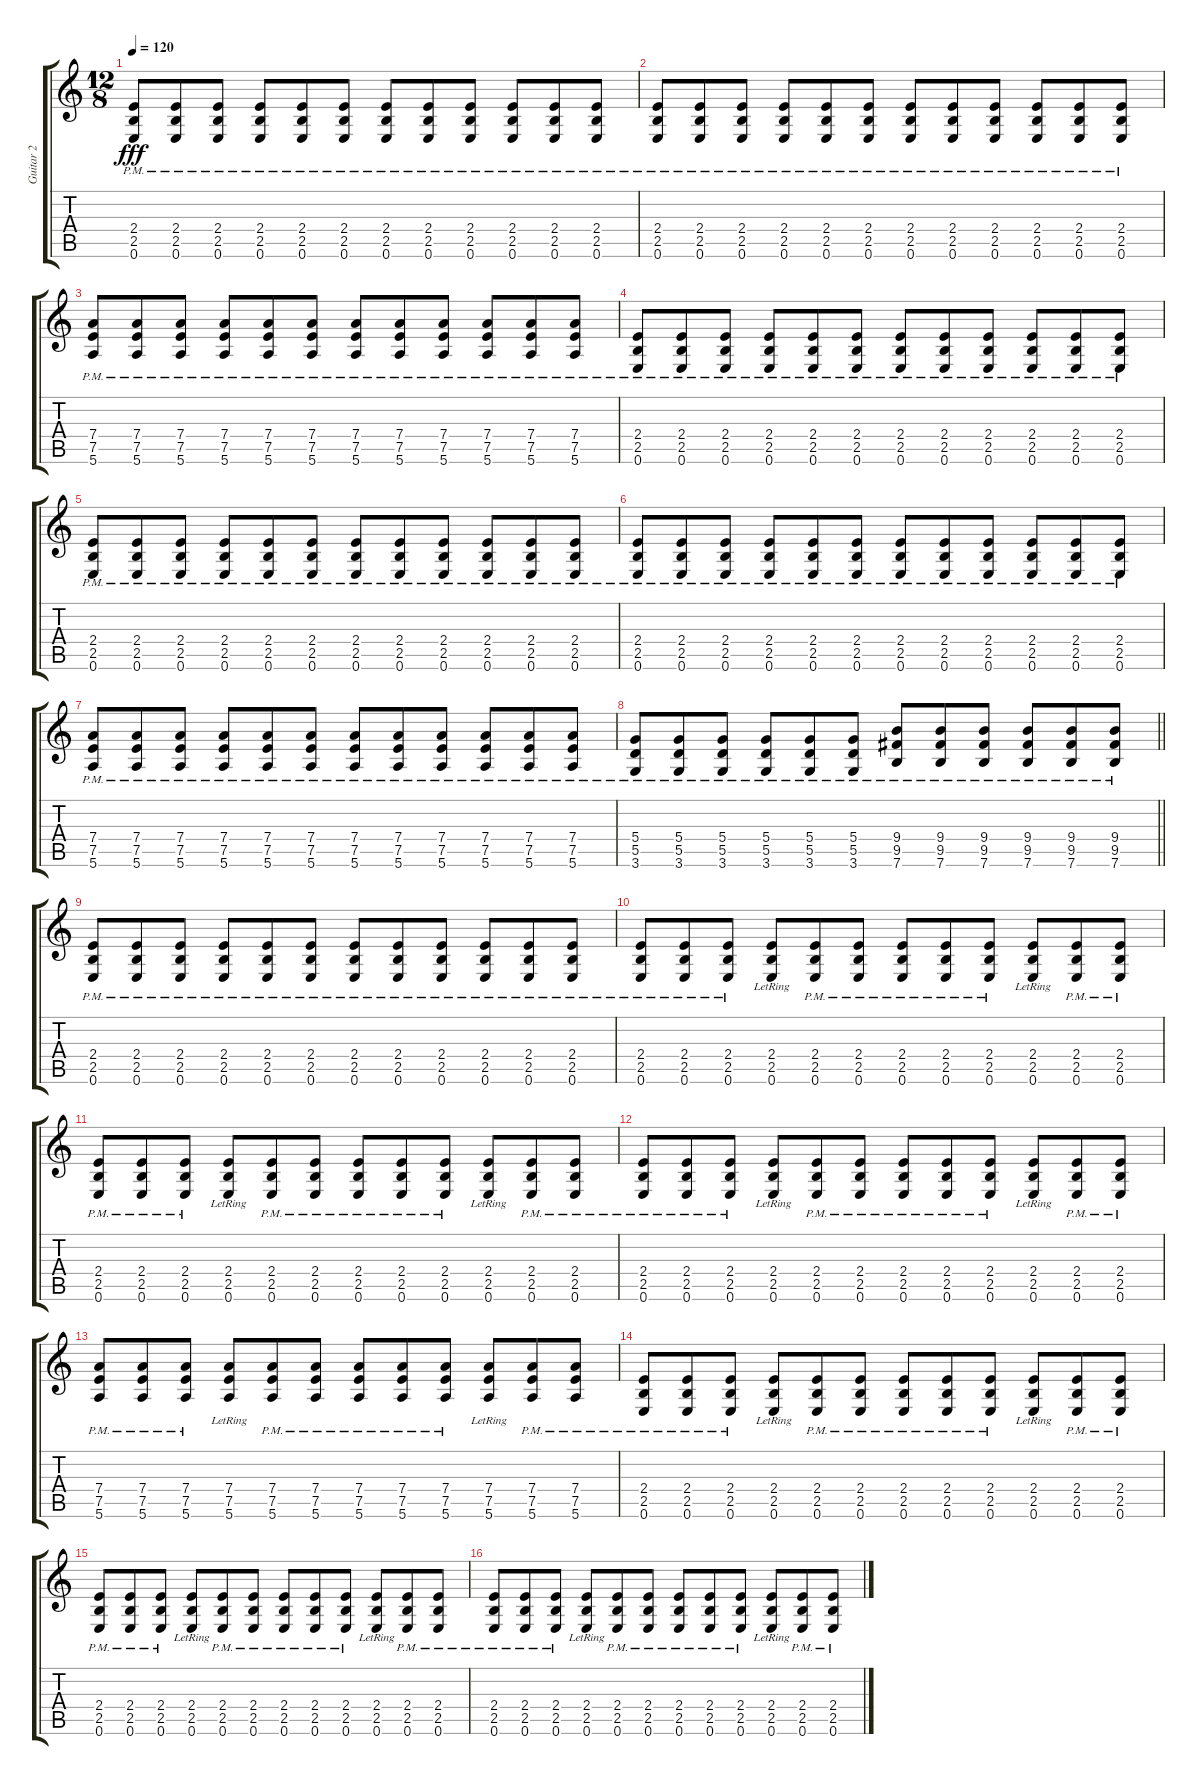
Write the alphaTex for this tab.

\track ("Guitar 2" "Guitar 2") {instrument distortionguitar}
\staff {score tabs}
\tuning (E4 B3 G3 D3 A2 E2) {hide}
\ts (12 8)
\tempo 120
\clef g2
\ks c
(2.4{pm} 2.5{pm} 0.6{pm}).8{dy fff} (2.4{pm} 2.5{pm} 0.6{pm}).8 (2.4{pm} 2.5{pm} 0.6{pm}).8 (2.4{pm} 2.5{pm} 0.6{pm}).8 (2.4{pm} 2.5{pm} 0.6{pm}).8 (2.4{pm} 2.5{pm} 0.6{pm}).8 (2.4{pm} 2.5{pm} 0.6{pm}).8 (2.4{pm} 2.5{pm} 0.6{pm}).8 (2.4{pm} 2.5{pm} 0.6{pm}).8 (2.4{pm} 2.5{pm} 0.6{pm}).8 (2.4{pm} 2.5{pm} 0.6{pm}).8 (2.4{pm} 2.5{pm} 0.6{pm}).8 |
(2.4{pm} 2.5{pm} 0.6{pm}).8 (2.4{pm} 2.5{pm} 0.6{pm}).8 (2.4{pm} 2.5{pm} 0.6{pm}).8 (2.4{pm} 2.5{pm} 0.6{pm}).8 (2.4{pm} 2.5{pm} 0.6{pm}).8 (2.4{pm} 2.5{pm} 0.6{pm}).8 (2.4{pm} 2.5{pm} 0.6{pm}).8 (2.4{pm} 2.5{pm} 0.6{pm}).8 (2.4{pm} 2.5{pm} 0.6{pm}).8 (2.4{pm} 2.5{pm} 0.6{pm}).8 (2.4{pm} 2.5{pm} 0.6{pm}).8 (2.4{pm} 2.5{pm} 0.6{pm}).8 |
(7.4{pm} 7.5{pm} 5.6{pm}).8 (7.4{pm} 7.5{pm} 5.6{pm}).8 (7.4{pm} 7.5{pm} 5.6{pm}).8 (7.4{pm} 7.5{pm} 5.6{pm}).8 (7.4{pm} 7.5{pm} 5.6{pm}).8 (7.4{pm} 7.5{pm} 5.6{pm}).8 (7.4{pm} 7.5{pm} 5.6{pm}).8 (7.4{pm} 7.5{pm} 5.6{pm}).8 (7.4{pm} 7.5{pm} 5.6{pm}).8 (7.4{pm} 7.5{pm} 5.6{pm}).8 (7.4{pm} 7.5{pm} 5.6{pm}).8 (7.4{pm} 7.5{pm} 5.6{pm}).8 |
(2.4{pm} 2.5{pm} 0.6{pm}).8 (2.4{pm} 2.5{pm} 0.6{pm}).8 (2.4{pm} 2.5{pm} 0.6{pm}).8 (2.4{pm} 2.5{pm} 0.6{pm}).8 (2.4{pm} 2.5{pm} 0.6{pm}).8 (2.4{pm} 2.5{pm} 0.6{pm}).8 (2.4{pm} 2.5{pm} 0.6{pm}).8 (2.4{pm} 2.5{pm} 0.6{pm}).8 (2.4{pm} 2.5{pm} 0.6{pm}).8 (2.4{pm} 2.5{pm} 0.6{pm}).8 (2.4{pm} 2.5{pm} 0.6{pm}).8 (2.4{pm} 2.5{pm} 0.6{pm}).8 |
(2.4{pm} 2.5{pm} 0.6{pm}).8 (2.4{pm} 2.5{pm} 0.6{pm}).8 (2.4{pm} 2.5{pm} 0.6{pm}).8 (2.4{pm} 2.5{pm} 0.6{pm}).8 (2.4{pm} 2.5{pm} 0.6{pm}).8 (2.4{pm} 2.5{pm} 0.6{pm}).8 (2.4{pm} 2.5{pm} 0.6{pm}).8 (2.4{pm} 2.5{pm} 0.6{pm}).8 (2.4{pm} 2.5{pm} 0.6{pm}).8 (2.4{pm} 2.5{pm} 0.6{pm}).8 (2.4{pm} 2.5{pm} 0.6{pm}).8 (2.4{pm} 2.5{pm} 0.6{pm}).8 |
(2.4{pm} 2.5{pm} 0.6{pm}).8 (2.4{pm} 2.5{pm} 0.6{pm}).8 (2.4{pm} 2.5{pm} 0.6{pm}).8 (2.4{pm} 2.5{pm} 0.6{pm}).8 (2.4{pm} 2.5{pm} 0.6{pm}).8 (2.4{pm} 2.5{pm} 0.6{pm}).8 (2.4{pm} 2.5{pm} 0.6{pm}).8 (2.4{pm} 2.5{pm} 0.6{pm}).8 (2.4{pm} 2.5{pm} 0.6{pm}).8 (2.4{pm} 2.5{pm} 0.6{pm}).8 (2.4{pm} 2.5{pm} 0.6{pm}).8 (2.4{pm} 2.5{pm} 0.6{pm}).8 |
(7.4{pm} 7.5{pm} 5.6{pm}).8 (7.4{pm} 7.5{pm} 5.6{pm}).8 (7.4{pm} 7.5{pm} 5.6{pm}).8 (7.4{pm} 7.5{pm} 5.6{pm}).8 (7.4{pm} 7.5{pm} 5.6{pm}).8 (7.4{pm} 7.5{pm} 5.6{pm}).8 (7.4{pm} 7.5{pm} 5.6{pm}).8 (7.4{pm} 7.5{pm} 5.6{pm}).8 (7.4{pm} 7.5{pm} 5.6{pm}).8 (7.4{pm} 7.5{pm} 5.6{pm}).8 (7.4{pm} 7.5{pm} 5.6{pm}).8 (7.4{pm} 7.5{pm} 5.6{pm}).8 |
\barLineRight lightlight
(5.4{pm} 5.5{pm} 3.6{pm}).8 (5.4{pm} 5.5{pm} 3.6{pm}).8 (5.4{pm} 5.5{pm} 3.6{pm}).8 (5.4{pm} 5.5{pm} 3.6{pm}).8 (5.4{pm} 5.5{pm} 3.6{pm}).8 (5.4{pm} 5.5{pm} 3.6{pm}).8 (9.4{pm} 9.5{pm} 7.6{pm}).8 (9.4{pm} 9.5{pm} 7.6{pm}).8 (9.4{pm} 9.5{pm} 7.6{pm}).8 (9.4{pm} 9.5{pm} 7.6{pm}).8 (9.4{pm} 9.5{pm} 7.6{pm}).8 (9.4{pm} 9.5{pm} 7.6{pm}).8 |
(2.4{pm} 2.5{pm} 0.6{pm}).8 (2.4{pm} 2.5{pm} 0.6{pm}).8 (2.4{pm} 2.5{pm} 0.6{pm}).8 (2.4{pm} 2.5{pm} 0.6{pm}).8 (2.4{pm} 2.5{pm} 0.6{pm}).8 (2.4{pm} 2.5{pm} 0.6{pm}).8 (2.4{pm} 2.5{pm} 0.6{pm}).8 (2.4{pm} 2.5{pm} 0.6{pm}).8 (2.4{pm} 2.5{pm} 0.6{pm}).8 (2.4{pm} 2.5{pm} 0.6{pm}).8 (2.4{pm} 2.5{pm} 0.6{pm}).8 (2.4{pm} 2.5{pm} 0.6{pm}).8 |
(2.4{pm} 2.5{pm} 0.6{pm}).8 (2.4{pm} 2.5{pm} 0.6{pm}).8 (2.4{pm} 2.5{pm} 0.6{pm}).8 (2.4{lr} 2.5 0.6).8 (2.4{pm} 2.5{pm} 0.6{pm}).8 (2.4{pm} 2.5{pm} 0.6{pm}).8 (2.4{pm} 2.5{pm} 0.6{pm}).8 (2.4{pm} 2.5{pm} 0.6{pm}).8 (2.4{pm} 2.5{pm} 0.6{pm}).8 (2.4{lr} 2.5 0.6).8 (2.4{pm} 2.5{pm} 0.6{pm}).8 (2.4{pm} 2.5{pm} 0.6{pm}).8 |
(2.4{pm} 2.5{pm} 0.6{pm}).8 (2.4{pm} 2.5{pm} 0.6{pm}).8 (2.4{pm} 2.5{pm} 0.6{pm}).8 (2.4{lr} 2.5 0.6).8 (2.4{pm} 2.5{pm} 0.6{pm}).8 (2.4{pm} 2.5{pm} 0.6{pm}).8 (2.4{pm} 2.5{pm} 0.6{pm}).8 (2.4{pm} 2.5{pm} 0.6{pm}).8 (2.4{pm} 2.5{pm} 0.6{pm}).8 (2.4{lr} 2.5 0.6).8 (2.4{pm} 2.5{pm} 0.6{pm}).8 (2.4{pm} 2.5{pm} 0.6{pm}).8 |
(2.4{pm} 2.5{pm} 0.6{pm}).8 (2.4{pm} 2.5{pm} 0.6{pm}).8 (2.4{pm} 2.5{pm} 0.6{pm}).8 (2.4{lr} 2.5 0.6).8 (2.4{pm} 2.5{pm} 0.6{pm}).8 (2.4{pm} 2.5{pm} 0.6{pm}).8 (2.4{pm} 2.5{pm} 0.6{pm}).8 (2.4{pm} 2.5{pm} 0.6{pm}).8 (2.4{pm} 2.5{pm} 0.6{pm}).8 (2.4{lr} 2.5 0.6).8 (2.4{pm} 2.5{pm} 0.6{pm}).8 (2.4{pm} 2.5{pm} 0.6{pm}).8 |
(7.4{pm} 7.5{pm} 5.6{pm}).8 (7.4{pm} 7.5{pm} 5.6{pm}).8 (7.4{pm} 7.5{pm} 5.6{pm}).8 (7.4{lr} 7.5 5.6).8 (7.4{pm} 7.5{pm} 5.6{pm}).8 (7.4{pm} 7.5{pm} 5.6{pm}).8 (7.4{pm} 7.5{pm} 5.6{pm}).8 (7.4{pm} 7.5{pm} 5.6{pm}).8 (7.4{pm} 7.5{pm} 5.6{pm}).8 (7.4{lr} 7.5 5.6).8 (7.4{pm} 7.5{pm} 5.6{pm}).8 (7.4{pm} 7.5{pm} 5.6{pm}).8 |
(2.4{pm} 2.5{pm} 0.6{pm}).8 (2.4{pm} 2.5{pm} 0.6{pm}).8 (2.4{pm} 2.5{pm} 0.6{pm}).8 (2.4{lr} 2.5 0.6).8 (2.4{pm} 2.5{pm} 0.6{pm}).8 (2.4{pm} 2.5{pm} 0.6{pm}).8 (2.4{pm} 2.5{pm} 0.6{pm}).8 (2.4{pm} 2.5{pm} 0.6{pm}).8 (2.4{pm} 2.5{pm} 0.6{pm}).8 (2.4{lr} 2.5 0.6).8 (2.4{pm} 2.5{pm} 0.6{pm}).8 (2.4{pm} 2.5{pm} 0.6{pm}).8 |
(2.4{pm} 2.5{pm} 0.6{pm}).8 (2.4{pm} 2.5{pm} 0.6{pm}).8 (2.4{pm} 2.5{pm} 0.6{pm}).8 (2.4{lr} 2.5 0.6).8 (2.4{pm} 2.5{pm} 0.6{pm}).8 (2.4{pm} 2.5{pm} 0.6{pm}).8 (2.4{pm} 2.5{pm} 0.6{pm}).8 (2.4{pm} 2.5{pm} 0.6{pm}).8 (2.4{pm} 2.5{pm} 0.6{pm}).8 (2.4{lr} 2.5 0.6).8 (2.4{pm} 2.5{pm} 0.6{pm}).8 (2.4{pm} 2.5{pm} 0.6{pm}).8 |
(2.4{pm} 2.5{pm} 0.6{pm}).8 (2.4{pm} 2.5{pm} 0.6{pm}).8 (2.4{pm} 2.5{pm} 0.6{pm}).8 (2.4{lr} 2.5 0.6).8 (2.4{pm} 2.5{pm} 0.6{pm}).8 (2.4{pm} 2.5{pm} 0.6{pm}).8 (2.4{pm} 2.5{pm} 0.6{pm}).8 (2.4{pm} 2.5{pm} 0.6{pm}).8 (2.4{pm} 2.5{pm} 0.6{pm}).8 (2.4{lr} 2.5 0.6).8 (2.4{pm} 2.5{pm} 0.6{pm}).8 (2.4{pm} 2.5{pm} 0.6{pm}).8
